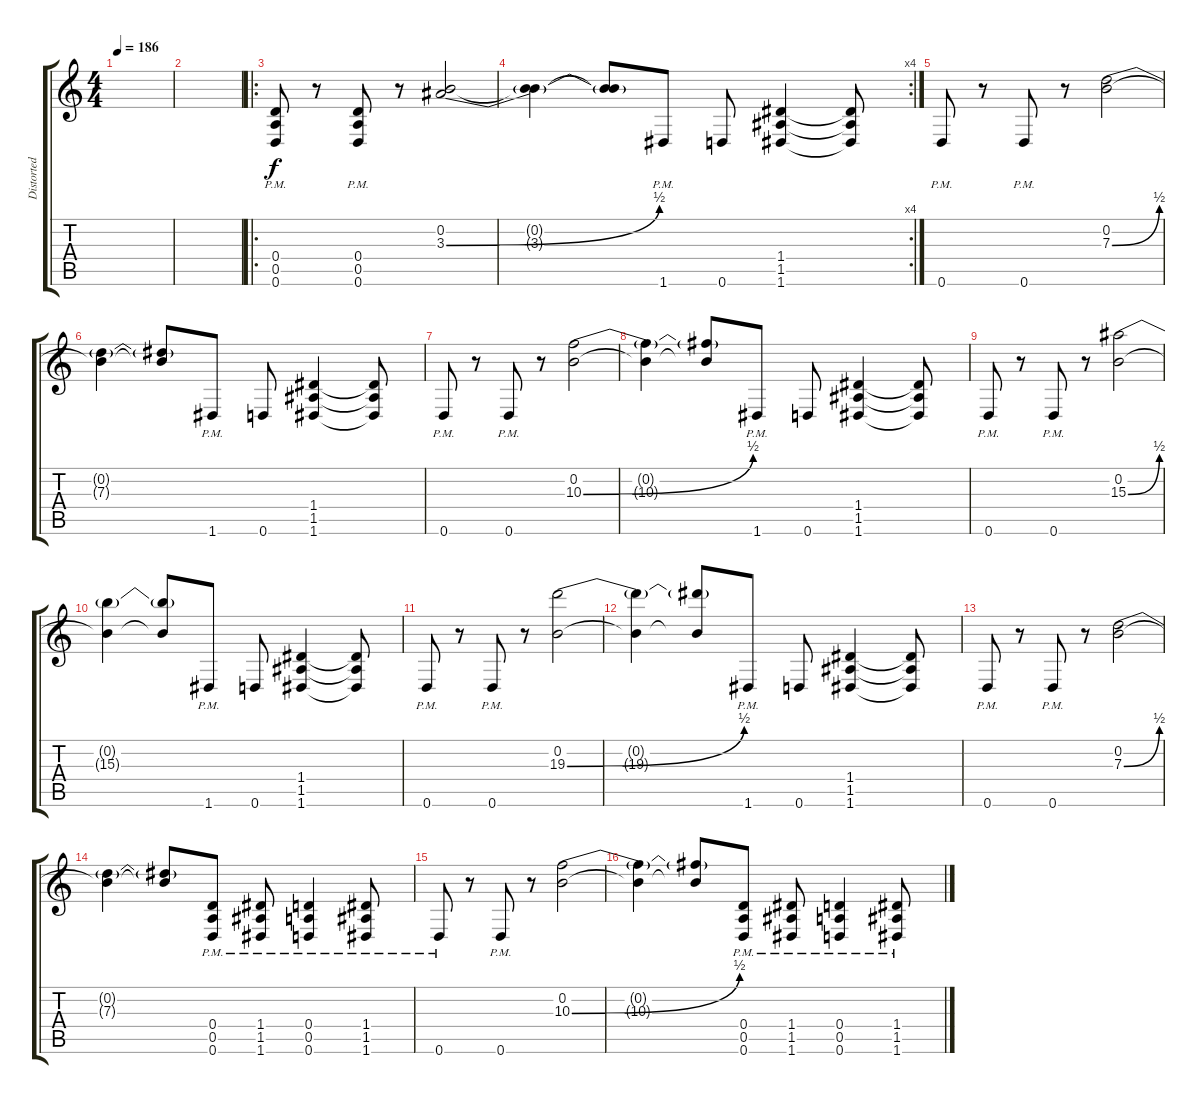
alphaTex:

\track ("Distorted Guitar 2" "Distorted ") {instrument distortionguitar}
\staff {score tabs}
\tuning (E4 B3 G3 D3 A2 D2) {hide}
\ts (4 4)
\tempo 186
\clef g2
\ks c
|
|
\ro
(0.4 0.5 0.6{pm}).8 r.8 (0.4{pm} 0.5{pm} 0.6{pm}).8 r.8 (0.2 3.3{be (bend 0 0 60 2)}).2 |
\rc 4
(0.2{t} 3.3{t}).4 (0.2{t} 3.3{t}).8 1.6{pm}.8 0.6.8 (1.4 1.5 1.6).4 (1.4{t} 1.5{t} 1.6{t}).8 |
0.6{pm}.8 r.8 0.6{pm}.8 r.8 (0.2 7.3{be (bend 0 0 60 2)}).2 |
(0.2{t} 7.3{t}).4 (0.2{t} 7.3{t}).8 1.6{pm}.8 0.6.8 (1.4 1.5 1.6).4 (1.4{t} 1.5{t} 1.6{t}).8 |
0.6{pm}.8 r.8 0.6{pm}.8 r.8 (0.2 10.3{be (bend 0 0 60 2)}).2 |
(0.2{t} 10.3{t}).4 (0.2{t} 10.3{t}).8 1.6{pm}.8 0.6.8 (1.4 1.5 1.6).4 (1.4{t} 1.5{t} 1.6{t}).8 |
0.6{pm}.8 r.8 0.6{pm}.8 r.8 (0.2 15.3{be (bend 0 0 60 2)}).2 |
(0.2{t} 15.3{t}).4 (0.2{t} 15.3{t}).8 1.6{pm}.8 0.6.8 (1.4 1.5 1.6).4 (1.4{t} 1.5{t} 1.6{t}).8 |
0.6{pm}.8 r.8 0.6{pm}.8 r.8 (0.2 19.3{be (bend 0 0 60 2)}).2 |
(0.2{t} 19.3{t}).4 (0.2{t} 19.3{t}).8 1.6{pm}.8 0.6.8 (1.4 1.5 1.6).4 (1.4{t} 1.5{t} 1.6{t}).8 |
0.6{pm}.8 r.8 0.6{pm}.8 r.8 (0.2 7.3{be (bend 0 0 60 2)}).2 |
(0.2{t} 7.3{t}).4 (0.2{t} 7.3{t}).8 (0.4 0.5 0.6{pm}).8 (1.4{pm} 1.5{pm} 1.6{pm}).8 (0.4{pm} 0.5{pm} 0.6{pm}).4 (1.4{pm} 1.5{pm} 1.6{pm}).8 |
0.6{pm}.8 r.8 0.6{pm}.8 r.8 (0.2 10.3{be (bend 0 0 60 2)}).2 |
(0.2{t} 10.3{t}).4 (0.2{t} 10.3{t}).8 (0.4 0.5 0.6{pm}).8 (1.4{pm} 1.5{pm} 1.6{pm}).8 (0.4{pm} 0.5{pm} 0.6{pm}).4 (1.4{pm} 1.5{pm} 1.6{pm}).8
